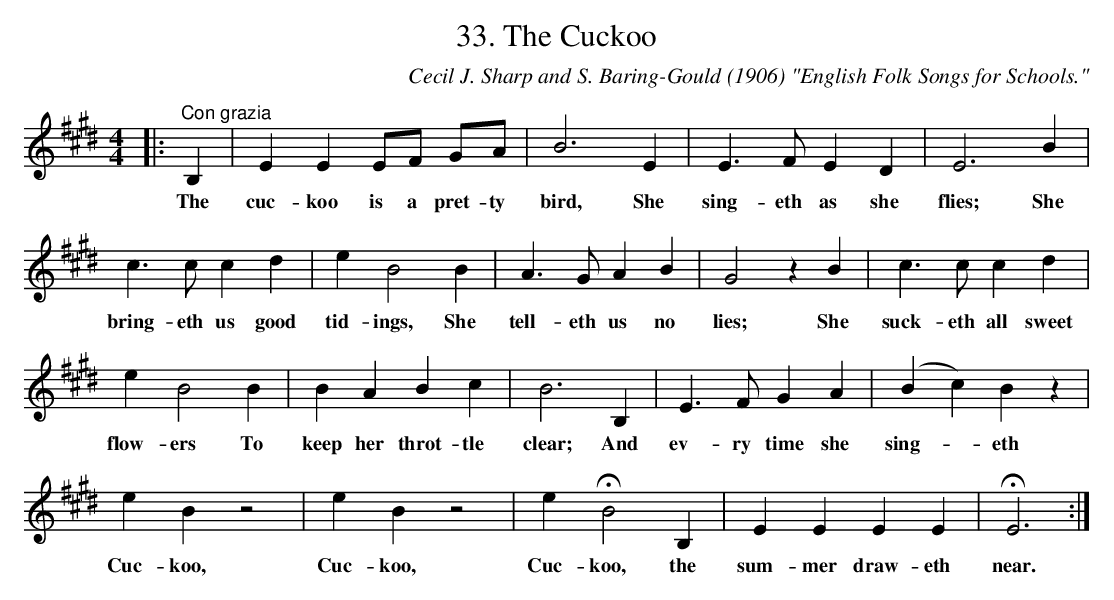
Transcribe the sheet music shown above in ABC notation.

X:1
T:33. The Cuckoo
C:Cecil J. Sharp and S. Baring-Gould (1906) "English Folk Songs for Schools."
L:1/4
M:4/4
K:E
|:"^Con grazia" B, | E E E/F/ G/A/ | B3 E | E3/2 F/ E D | E3 B |$ c3/2 c/ c d | e B2 B |
w: The|cuc- koo is a pret- ty|bird, She|sing- eth as she|flies; She|bring- eth us good|tid- ings, She|
A3/2 G/ A B | G2 z B | c3/2 c/ c d |$ e B2 B | B A B c | B3 B, | E3/2 F/ G A | (B c) B z |$
w: tell- eth us no|lies; She|suck- eth all sweet|flow- ers To|keep her throt- tle|clear; And|ev- ry  time she|sing- * eth|
e B z2 | e B z2 | e !fermata!B2 B, | E E E E | !fermata!E3 :|
w: Cuc- koo,|Cuc- koo,|Cuc- koo, the|sum- mer draw- eth|near.|
